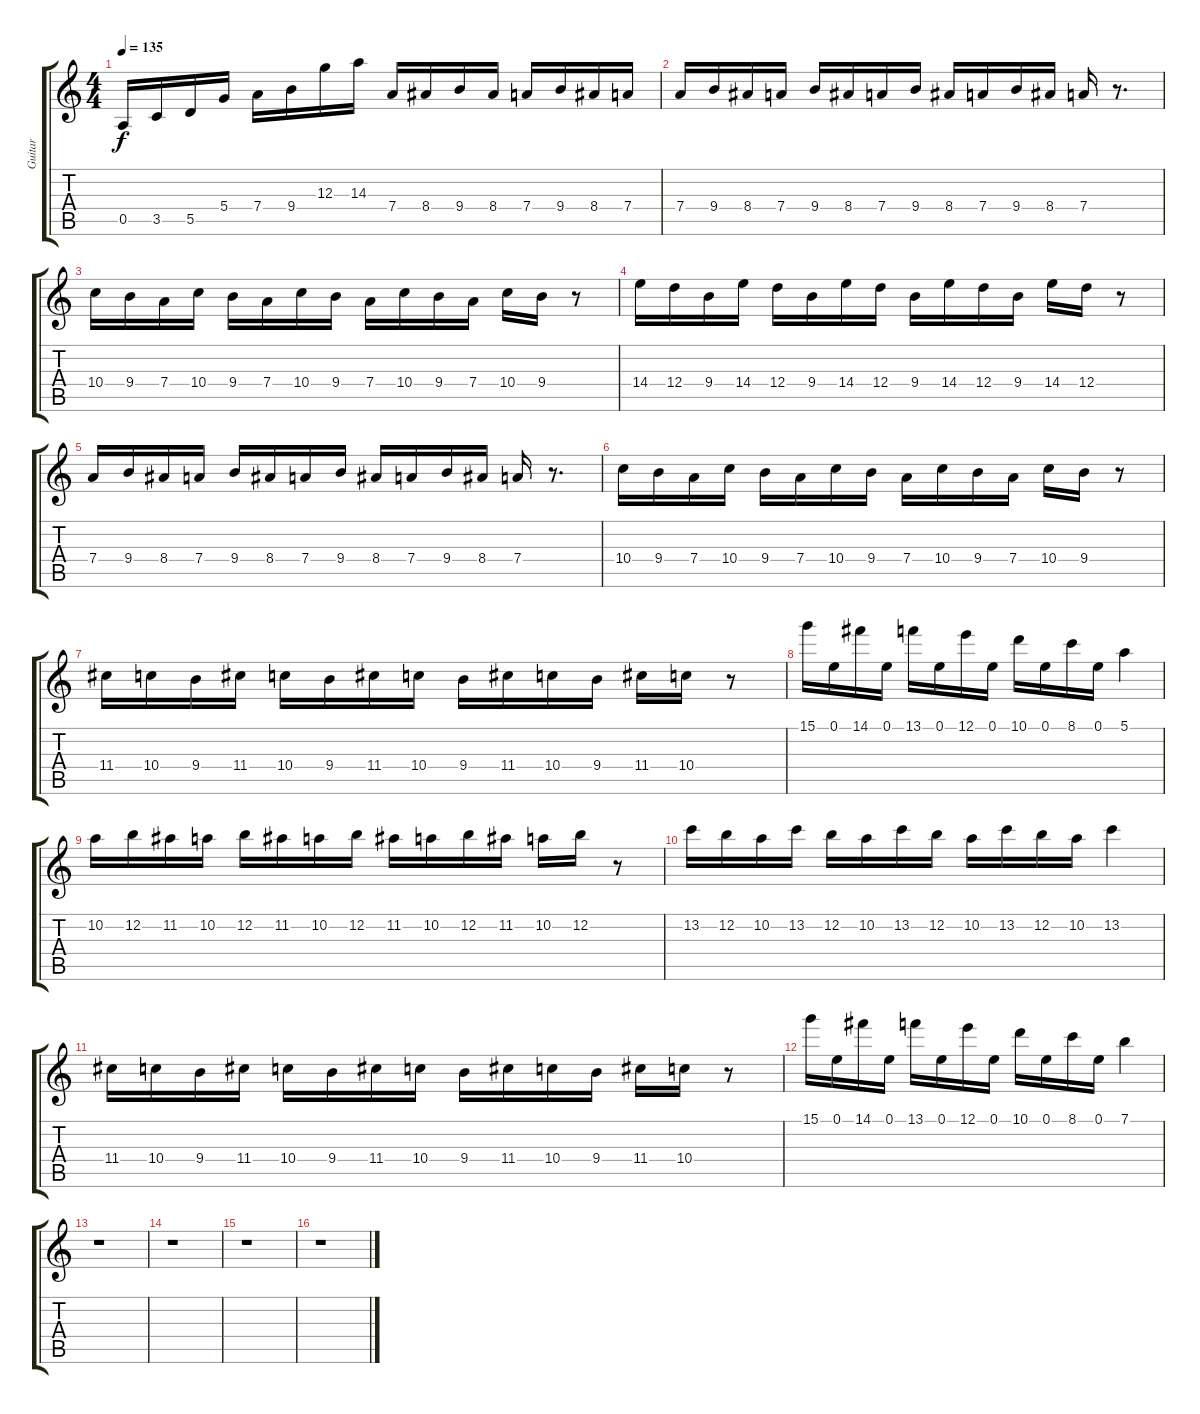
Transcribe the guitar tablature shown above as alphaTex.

\track ("Guitar" "Guitar") {instrument electricguitarjazz}
\staff {score tabs}
\tuning (E4 B3 G3 D3 A2 E2) {hide}
\ts (4 4)
\tempo 135
\clef g2
\ks c
0.5.16{dy f} 3.5.16 5.5.16 5.4.16 7.4.16 9.4.16 12.3.16 14.3.16 7.4.16 8.4.16 9.4.16 8.4.16 7.4.16 9.4.16 8.4.16 7.4.16 |
7.4.16 9.4.16 8.4.16 7.4.16 9.4.16 8.4.16 7.4.16 9.4.16 8.4.16 7.4.16 9.4.16 8.4.16 7.4.16 r.8{d} |
10.4.16 9.4.16 7.4.16 10.4.16 9.4.16 7.4.16 10.4.16 9.4.16 7.4.16 10.4.16 9.4.16 7.4.16 10.4.16 9.4.16 r.8 |
14.4.16 12.4.16 9.4.16 14.4.16 12.4.16 9.4.16 14.4.16 12.4.16 9.4.16 14.4.16 12.4.16 9.4.16 14.4.16 12.4.16 r.8 |
7.4.16 9.4.16 8.4.16 7.4.16 9.4.16 8.4.16 7.4.16 9.4.16 8.4.16 7.4.16 9.4.16 8.4.16 7.4.16 r.8{d} |
10.4.16 9.4.16 7.4.16 10.4.16 9.4.16 7.4.16 10.4.16 9.4.16 7.4.16 10.4.16 9.4.16 7.4.16 10.4.16 9.4.16 r.8 |
11.4.16 10.4.16 9.4.16 11.4.16 10.4.16 9.4.16 11.4.16 10.4.16 9.4.16 11.4.16 10.4.16 9.4.16 11.4.16 10.4.16 r.8 |
15.1.16 0.1.16 14.1.16 0.1.16 13.1.16 0.1.16 12.1.16 0.1.16 10.1.16 0.1.16 8.1.16 0.1.16 5.1.4 |
10.2.16 12.2.16 11.2.16 10.2.16 12.2.16 11.2.16 10.2.16 12.2.16 11.2.16 10.2.16 12.2.16 11.2.16 10.2.16 12.2.16 r.8 |
13.2.16 12.2.16 10.2.16 13.2.16 12.2.16 10.2.16 13.2.16 12.2.16 10.2.16 13.2.16 12.2.16 10.2.16 13.2.4 |
11.4.16 10.4.16 9.4.16 11.4.16 10.4.16 9.4.16 11.4.16 10.4.16 9.4.16 11.4.16 10.4.16 9.4.16 11.4.16 10.4.16 r.8 |
15.1.16 0.1.16 14.1.16 0.1.16 13.1.16 0.1.16 12.1.16 0.1.16 10.1.16 0.1.16 8.1.16 0.1.16 7.1.4 |
r.1 |
r.1 |
r.1 |
r.1
